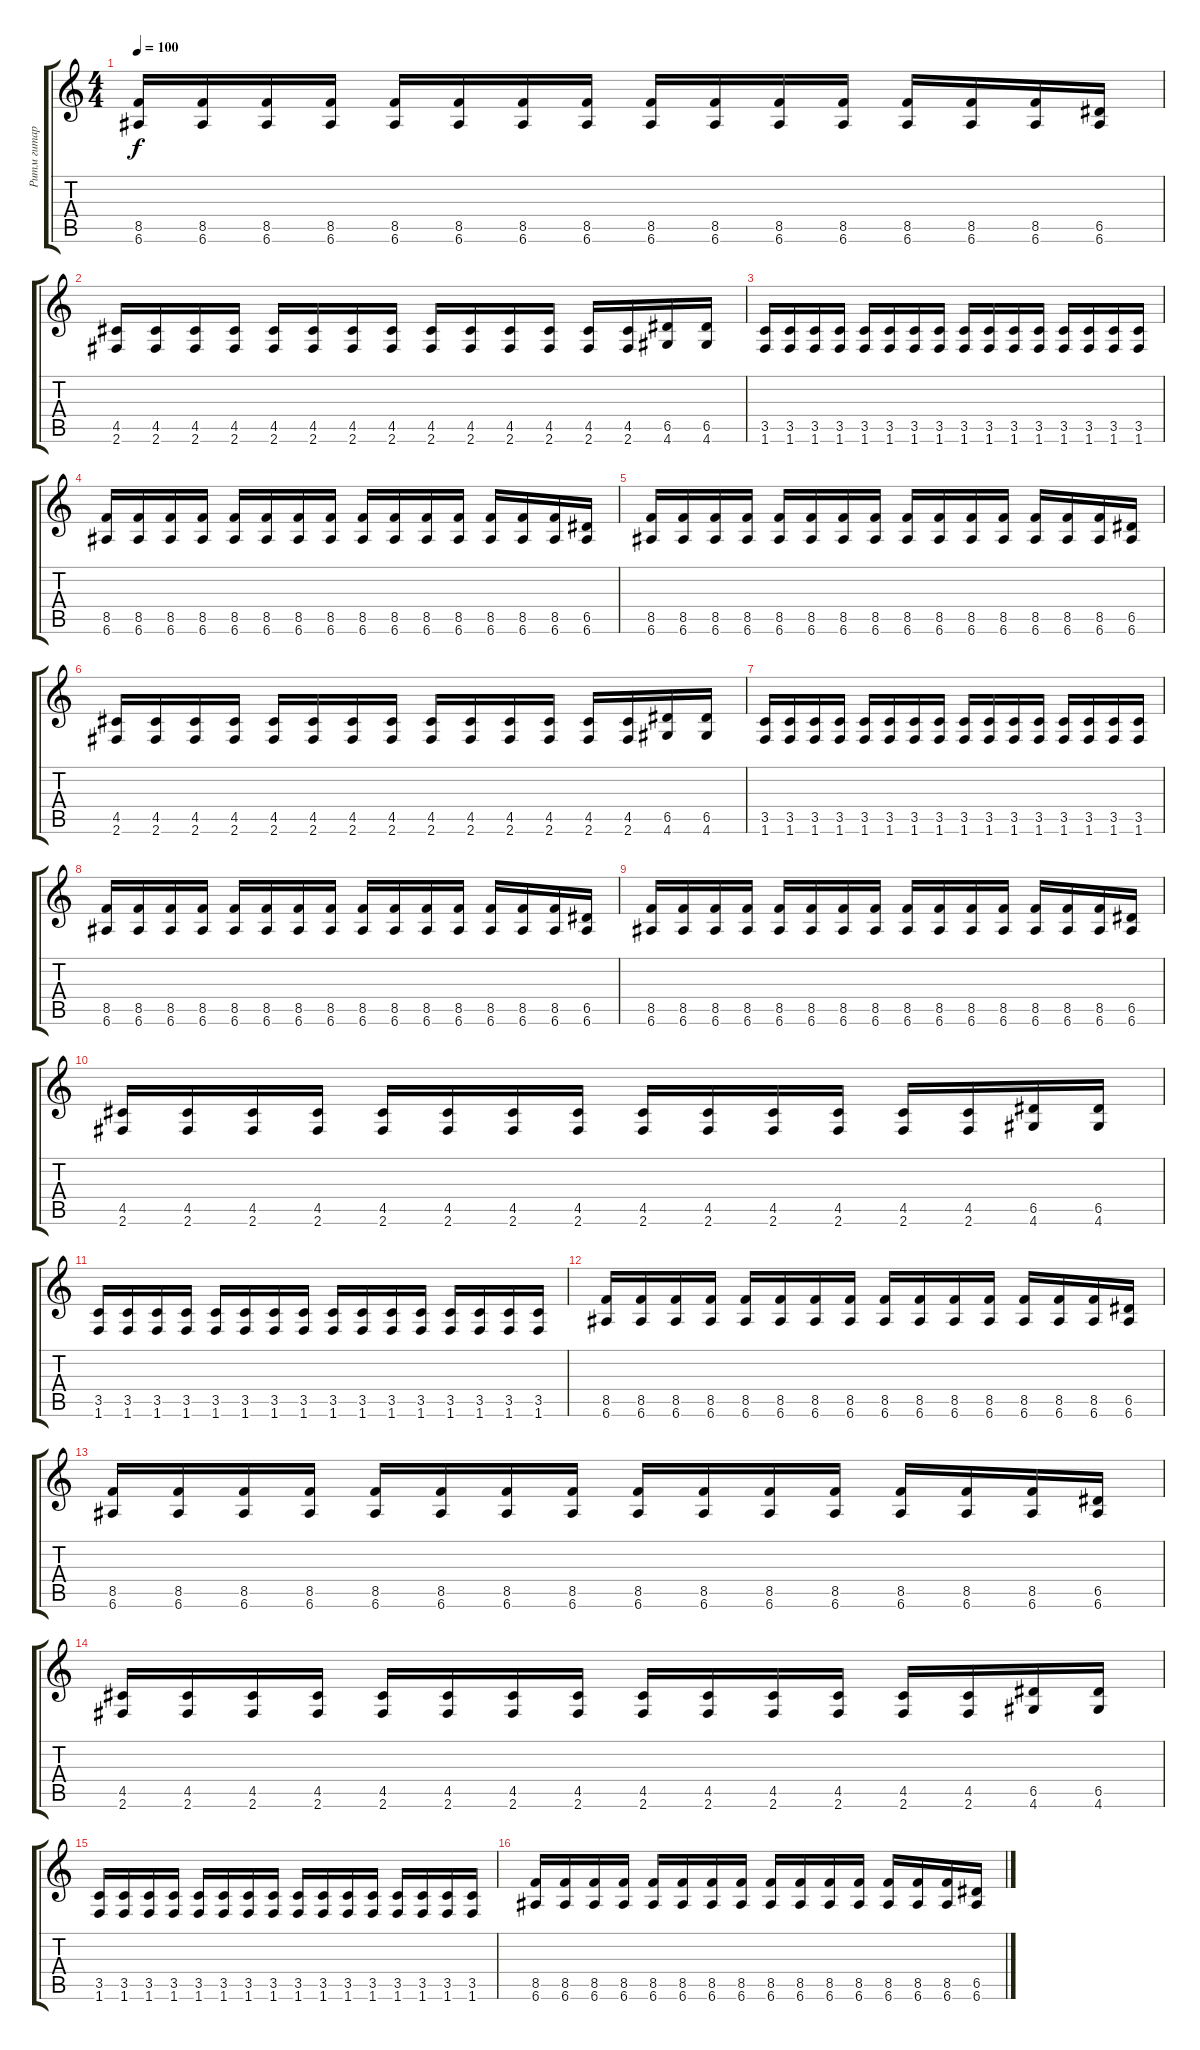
\track ("Ритм гитара2" "Ритм гитар") {instrument overdrivenguitar}
\staff {score tabs}
\tuning (E4 B3 G3 D3 A2 E2) {hide}
\ts (4 4)
\tempo 100
\clef g2
\ks c
(8.5 6.6).16{dy f} (8.5 6.6).16 (8.5 6.6).16 (8.5 6.6).16 (8.5 6.6).16 (8.5 6.6).16 (8.5 6.6).16 (8.5 6.6).16 (8.5 6.6).16 (8.5 6.6).16 (8.5 6.6).16 (8.5 6.6).16 (8.5 6.6).16 (8.5 6.6).16 (8.5 6.6).16 (6.5 6.6).16 |
(4.5 2.6).16 (4.5 2.6).16 (4.5 2.6).16 (4.5 2.6).16 (4.5 2.6).16 (4.5 2.6).16 (4.5 2.6).16 (4.5 2.6).16 (4.5 2.6).16 (4.5 2.6).16 (4.5 2.6).16 (4.5 2.6).16 (4.5 2.6).16 (4.5 2.6).16 (6.5 4.6).16 (6.5 4.6).16 |
(3.5 1.6).16 (3.5 1.6).16 (3.5 1.6).16 (3.5 1.6).16 (3.5 1.6).16 (3.5 1.6).16 (3.5 1.6).16 (3.5 1.6).16 (3.5 1.6).16 (3.5 1.6).16 (3.5 1.6).16 (3.5 1.6).16 (3.5 1.6).16 (3.5 1.6).16 (3.5 1.6).16 (3.5 1.6).16 |
(8.5 6.6).16 (8.5 6.6).16 (8.5 6.6).16 (8.5 6.6).16 (8.5 6.6).16 (8.5 6.6).16 (8.5 6.6).16 (8.5 6.6).16 (8.5 6.6).16 (8.5 6.6).16 (8.5 6.6).16 (8.5 6.6).16 (8.5 6.6).16 (8.5 6.6).16 (8.5 6.6).16 (6.5 6.6).16 |
(8.5 6.6).16 (8.5 6.6).16 (8.5 6.6).16 (8.5 6.6).16 (8.5 6.6).16 (8.5 6.6).16 (8.5 6.6).16 (8.5 6.6).16 (8.5 6.6).16 (8.5 6.6).16 (8.5 6.6).16 (8.5 6.6).16 (8.5 6.6).16 (8.5 6.6).16 (8.5 6.6).16 (6.5 6.6).16 |
(4.5 2.6).16 (4.5 2.6).16 (4.5 2.6).16 (4.5 2.6).16 (4.5 2.6).16 (4.5 2.6).16 (4.5 2.6).16 (4.5 2.6).16 (4.5 2.6).16 (4.5 2.6).16 (4.5 2.6).16 (4.5 2.6).16 (4.5 2.6).16 (4.5 2.6).16 (6.5 4.6).16 (6.5 4.6).16 |
(3.5 1.6).16 (3.5 1.6).16 (3.5 1.6).16 (3.5 1.6).16 (3.5 1.6).16 (3.5 1.6).16 (3.5 1.6).16 (3.5 1.6).16 (3.5 1.6).16 (3.5 1.6).16 (3.5 1.6).16 (3.5 1.6).16 (3.5 1.6).16 (3.5 1.6).16 (3.5 1.6).16 (3.5 1.6).16 |
(8.5 6.6).16 (8.5 6.6).16 (8.5 6.6).16 (8.5 6.6).16 (8.5 6.6).16 (8.5 6.6).16 (8.5 6.6).16 (8.5 6.6).16 (8.5 6.6).16 (8.5 6.6).16 (8.5 6.6).16 (8.5 6.6).16 (8.5 6.6).16 (8.5 6.6).16 (8.5 6.6).16 (6.5 6.6).16 |
(8.5 6.6).16 (8.5 6.6).16 (8.5 6.6).16 (8.5 6.6).16 (8.5 6.6).16 (8.5 6.6).16 (8.5 6.6).16 (8.5 6.6).16 (8.5 6.6).16 (8.5 6.6).16 (8.5 6.6).16 (8.5 6.6).16 (8.5 6.6).16 (8.5 6.6).16 (8.5 6.6).16 (6.5 6.6).16 |
(4.5 2.6).16 (4.5 2.6).16 (4.5 2.6).16 (4.5 2.6).16 (4.5 2.6).16 (4.5 2.6).16 (4.5 2.6).16 (4.5 2.6).16 (4.5 2.6).16 (4.5 2.6).16 (4.5 2.6).16 (4.5 2.6).16 (4.5 2.6).16 (4.5 2.6).16 (6.5 4.6).16 (6.5 4.6).16 |
(3.5 1.6).16 (3.5 1.6).16 (3.5 1.6).16 (3.5 1.6).16 (3.5 1.6).16 (3.5 1.6).16 (3.5 1.6).16 (3.5 1.6).16 (3.5 1.6).16 (3.5 1.6).16 (3.5 1.6).16 (3.5 1.6).16 (3.5 1.6).16 (3.5 1.6).16 (3.5 1.6).16 (3.5 1.6).16 |
(8.5 6.6).16 (8.5 6.6).16 (8.5 6.6).16 (8.5 6.6).16 (8.5 6.6).16 (8.5 6.6).16 (8.5 6.6).16 (8.5 6.6).16 (8.5 6.6).16 (8.5 6.6).16 (8.5 6.6).16 (8.5 6.6).16 (8.5 6.6).16 (8.5 6.6).16 (8.5 6.6).16 (6.5 6.6).16 |
(8.5 6.6).16 (8.5 6.6).16 (8.5 6.6).16 (8.5 6.6).16 (8.5 6.6).16 (8.5 6.6).16 (8.5 6.6).16 (8.5 6.6).16 (8.5 6.6).16 (8.5 6.6).16 (8.5 6.6).16 (8.5 6.6).16 (8.5 6.6).16 (8.5 6.6).16 (8.5 6.6).16 (6.5 6.6).16 |
(4.5 2.6).16 (4.5 2.6).16 (4.5 2.6).16 (4.5 2.6).16 (4.5 2.6).16 (4.5 2.6).16 (4.5 2.6).16 (4.5 2.6).16 (4.5 2.6).16 (4.5 2.6).16 (4.5 2.6).16 (4.5 2.6).16 (4.5 2.6).16 (4.5 2.6).16 (6.5 4.6).16 (6.5 4.6).16 |
(3.5 1.6).16 (3.5 1.6).16 (3.5 1.6).16 (3.5 1.6).16 (3.5 1.6).16 (3.5 1.6).16 (3.5 1.6).16 (3.5 1.6).16 (3.5 1.6).16 (3.5 1.6).16 (3.5 1.6).16 (3.5 1.6).16 (3.5 1.6).16 (3.5 1.6).16 (3.5 1.6).16 (3.5 1.6).16 |
(8.5 6.6).16 (8.5 6.6).16 (8.5 6.6).16 (8.5 6.6).16 (8.5 6.6).16 (8.5 6.6).16 (8.5 6.6).16 (8.5 6.6).16 (8.5 6.6).16 (8.5 6.6).16 (8.5 6.6).16 (8.5 6.6).16 (8.5 6.6).16 (8.5 6.6).16 (8.5 6.6).16 (6.5 6.6).16
